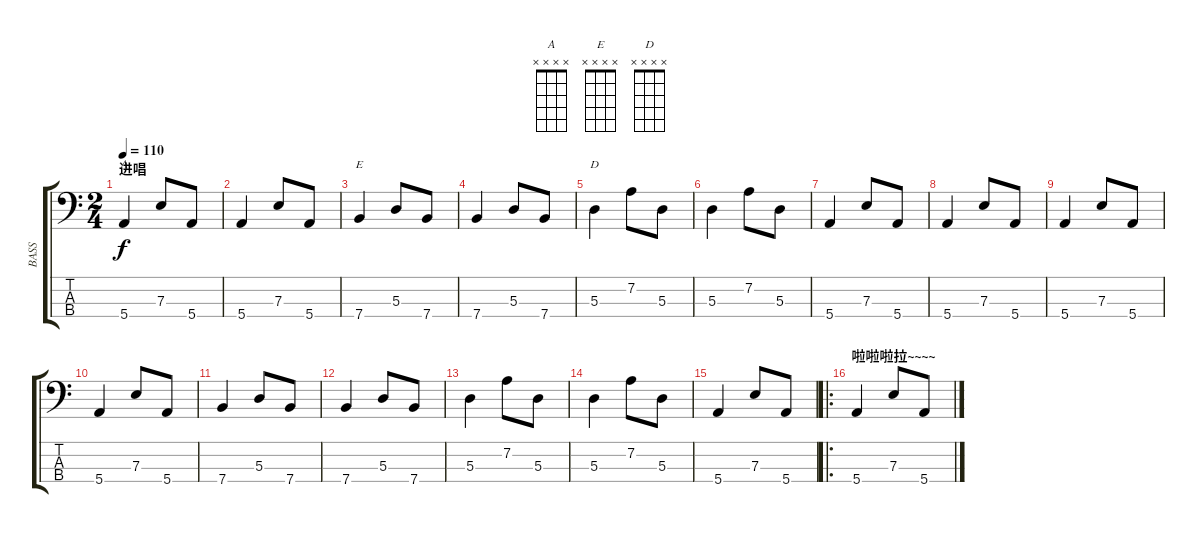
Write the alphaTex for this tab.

\track ("BASS" "BASS") {instrument fretlessbass}
\staff {score tabs}
\tuning (G2 D2 A1 E1) {hide}
\chord ("A" x x x x) {firstfret 0}
\chord ("E" x x x x) {firstfret 0}
\chord ("D" x x x x) {firstfret 0}
\ts (2 4)
\section ("" "进唱")
\tempo 110
\clef f4
\ks c
5.4.4{ch "A" dy f} 7.3.8 5.4.8 |
5.4.4 7.3.8 5.4.8 |
7.4.4{ch "E"} 5.3.8 7.4.8 |
7.4.4 5.3.8 7.4.8 |
5.3.4{ch "D"} 7.2.8 5.3.8 |
5.3.4 7.2.8 5.3.8 |
5.4.4 7.3.8 5.4.8 |
5.4.4 7.3.8 5.4.8 |
5.4.4 7.3.8 5.4.8 |
5.4.4 7.3.8 5.4.8 |
7.4.4 5.3.8 7.4.8 |
7.4.4 5.3.8 7.4.8 |
5.3.4 7.2.8 5.3.8 |
5.3.4 7.2.8 5.3.8 |
5.4.4 7.3.8 5.4.8 |
\ro
\section ("" "啦啦啦拉~~~~")
5.4.4 7.3.8 5.4.8
